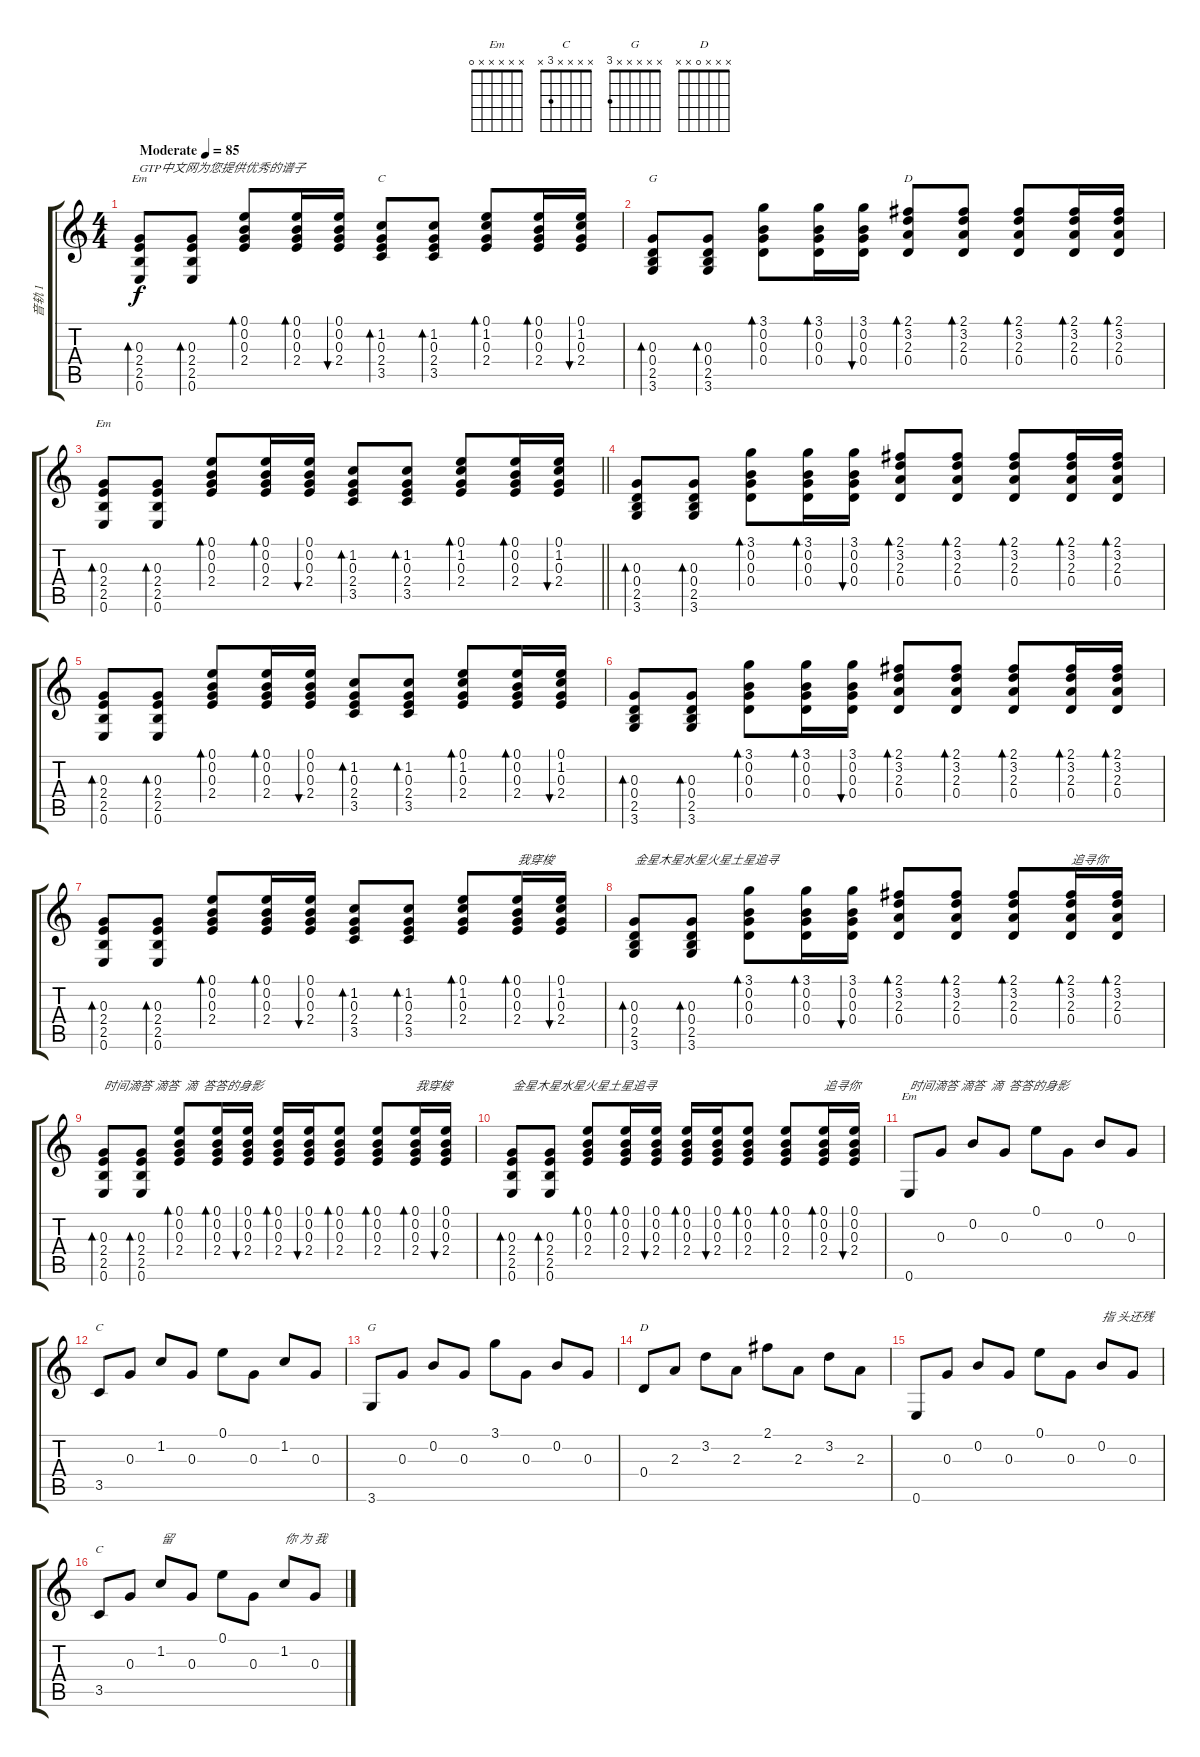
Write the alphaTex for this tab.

\track ("音轨 1" "音轨 1") {instrument acousticguitarsteel}
\staff {score tabs}
\tuning (E4 B3 G3 D3 A2 E2) {hide}
\chord ("Em" 0 0 0 2 2 0)
\chord ("C" x 1 0 2 3 x)
\chord ("G" x x 0 0 2 3)
\chord ("D" 2 3 2 0 x x) {barre 2}
\chord ("Em" x x 0 2 2 0)
\chord ("Em" x x x x x 0)
\chord ("C" x x x x 2 x)
\chord ("G" x x x x x 3)
\chord ("D" x x x 0 x x)
\chord ("C" x x x x 3 x)
\ts (4 4)
\tempo (85 "Moderate")
\clef g2
\ks c
(0.3 2.4 2.5 0.6).8{bd 60 ch "Em" txt "GTP中文网为您提供优秀的谱子" dy f instrument acousticguitarsteel} (0.3 2.4 2.5 0.6).8{bd 60} (0.1 0.2 0.3 2.4).8{bd 60} (0.1 0.2 0.3 2.4).16{bd 60} (0.1 0.2 0.3 2.4).16{bu 60} (1.2 0.3 2.4 3.5).8{bd 60 ch "C"} (1.2 0.3 2.4 3.5).8{bd 60} (0.1 1.2 0.3 2.4).8{bd 60} (0.1 0.2 0.3 2.4).16{bd 60} (0.1 1.2 0.3 2.4).16{bu 60} |
(0.3 0.4 2.5 3.6).8{bd 60 ch "G"} (0.3 0.4 2.5 3.6).8{bd 60} (3.1 0.2 0.3 0.4).8{bd 60} (3.1 0.2 0.3 0.4).16{bd 60} (3.1 0.2 0.3 0.4).16{bu 60} (2.1 3.2 2.3 0.4).8{bd 60 ch "D"} (2.1 3.2 2.3 0.4).8{bd 60} (2.1 3.2 2.3 0.4).8{bd 60} (2.1 3.2 2.3 0.4).16{bd 60} (2.1 3.2 2.3 0.4).16{bd 60} |
\barLineRight lightlight
(0.3 2.4 2.5 0.6).8{bd 60 ch "Em"} (0.3 2.4 2.5 0.6).8{bd 60} (0.1 0.2 0.3 2.4).8{bd 60} (0.1 0.2 0.3 2.4).16{bd 60} (0.1 0.2 0.3 2.4).16{bu 60} (1.2 0.3 2.4 3.5).8{bd 60} (1.2 0.3 2.4 3.5).8{bd 60} (0.1 1.2 0.3 2.4).8{bd 60} (0.1 0.2 0.3 2.4).16{bd 60} (0.1 1.2 0.3 2.4).16{bu 60} |
\section ("" "")
(0.3 0.4 2.5 3.6).8{bd 60} (0.3 0.4 2.5 3.6).8{bd 60} (3.1 0.2 0.3 0.4).8{bd 60} (3.1 0.2 0.3 0.4).16{bd 60} (3.1 0.2 0.3 0.4).16{bu 60} (2.1 3.2 2.3 0.4).8{bd 60} (2.1 3.2 2.3 0.4).8{bd 60} (2.1 3.2 2.3 0.4).8{bd 60} (2.1 3.2 2.3 0.4).16{bd 60} (2.1 3.2 2.3 0.4).16{bd 60} |
(0.3 2.4 2.5 0.6).8{bd 60} (0.3 2.4 2.5 0.6).8{bd 60} (0.1 0.2 0.3 2.4).8{bd 60} (0.1 0.2 0.3 2.4).16{bd 60} (0.1 0.2 0.3 2.4).16{bu 60} (1.2 0.3 2.4 3.5).8{bd 60} (1.2 0.3 2.4 3.5).8{bd 60} (0.1 1.2 0.3 2.4).8{bd 60} (0.1 0.2 0.3 2.4).16{bd 60} (0.1 1.2 0.3 2.4).16{bu 60} |
(0.3 0.4 2.5 3.6).8{bd 60} (0.3 0.4 2.5 3.6).8{bd 60} (3.1 0.2 0.3 0.4).8{bd 60} (3.1 0.2 0.3 0.4).16{bd 60} (3.1 0.2 0.3 0.4).16{bu 60} (2.1 3.2 2.3 0.4).8{bd 60} (2.1 3.2 2.3 0.4).8{bd 60} (2.1 3.2 2.3 0.4).8{bd 60} (2.1 3.2 2.3 0.4).16{bd 60} (2.1 3.2 2.3 0.4).16{bd 60} |
(0.3 2.4 2.5 0.6).8{bd 60} (0.3 2.4 2.5 0.6).8{bd 60} (0.1 0.2 0.3 2.4).8{bd 60} (0.1 0.2 0.3 2.4).16{bd 60} (0.1 0.2 0.3 2.4).16{bu 60} (1.2 0.3 2.4 3.5).8{bd 60} (1.2 0.3 2.4 3.5).8{bd 60} (0.1 1.2 0.3 2.4).8{bd 60} (0.1 0.2 0.3 2.4).16{bd 60 txt "我穿梭"} (0.1 1.2 0.3 2.4).16{bu 60} |
(0.3 0.4 2.5 3.6).8{bd 60 txt "金星木星水星火星土星追寻"} (0.3 0.4 2.5 3.6).8{bd 60} (3.1 0.2 0.3 0.4).8{bd 60} (3.1 0.2 0.3 0.4).16{bd 60} (3.1 0.2 0.3 0.4).16{bu 60} (2.1 3.2 2.3 0.4).8{bd 60} (2.1 3.2 2.3 0.4).8{bd 60} (2.1 3.2 2.3 0.4).8{bd 60} (2.1 3.2 2.3 0.4).16{bd 60 txt "追寻你"} (2.1 3.2 2.3 0.4).16{bd 60} |
(0.3 2.4 2.5 0.6).8{bd 60 txt "时间滴答 滴答  滴  答答的身影"} (0.3 2.4 2.5 0.6).8{bd 60} (0.1 0.2 0.3 2.4).8{bd 60} (0.1 0.2 0.3 2.4).16{bd 60} (0.1 0.2 0.3 2.4).16{bu 60} (0.1 0.2 0.3 2.4).16{bd 60} (0.1 0.2 0.3 2.4).16{bu 60} (0.1 0.2 0.3 2.4).8{bd 60} (0.1 0.2 0.3 2.4).8{bd 60} (0.1 0.2 0.3 2.4).16{bd 60 txt "我穿梭"} (0.1 0.2 0.3 2.4).16{bu 60} |
(0.3 2.4 2.5 0.6).8{bd 60 txt "金星木星水星火星土星追寻"} (0.3 2.4 2.5 0.6).8{bd 60} (0.1 0.2 0.3 2.4).8{bd 60} (0.1 0.2 0.3 2.4).16{bd 60} (0.1 0.2 0.3 2.4).16{bu 60} (0.1 0.2 0.3 2.4).16{bd 60} (0.1 0.2 0.3 2.4).16{bu 60} (0.1 0.2 0.3 2.4).8{bd 60} (0.1 0.2 0.3 2.4).8{bd 60} (0.1 0.2 0.3 2.4).16{bd 60 txt "追寻你"} (0.1 0.2 0.3 2.4).16{bu 60} |
0.6.8{ch "Em" txt "时间滴答 滴答  滴  答答的身影"} 0.3.8 0.2.8 0.3.8 0.1.8 0.3.8 0.2.8 0.3.8 |
3.5.8{ch "C"} 0.3.8 1.2.8 0.3.8 0.1.8 0.3.8 1.2.8 0.3.8 |
3.6.8{ch "G"} 0.3.8 0.2.8 0.3.8 3.1.8 0.3.8 0.2.8 0.3.8 |
0.4.8{ch "D"} 2.3.8 3.2.8 2.3.8 2.1.8 2.3.8 3.2.8 2.3.8 |
0.6.8 0.3.8 0.2.8 0.3.8 0.1.8 0.3.8 0.2.8{txt "指 头还残"} 0.3.8 |
3.5.8{ch "C"} 0.3.8 1.2.8{txt "留"} 0.3.8 0.1.8 0.3.8 1.2.8{txt "你 为 我"} 0.3.8
